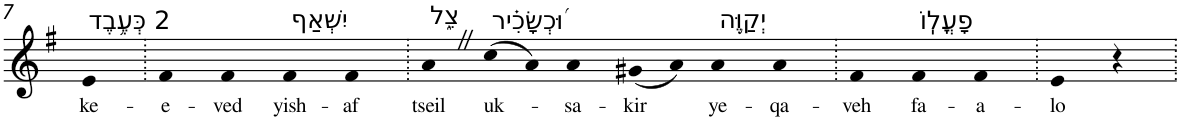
**kern	**text
*part1	*part1
*staff1	*staff1
*I"Piano	*
*I'Pno	*
!!LO:PB:g=z
*clefG2	*
*k[f#]	*
*G:	*
=7	=7
!LO:TX:a:t=2 כְּעֶ֥בֶד	!
!	!LO:LY:b
4e	ke-
=8.	=8.
!	!LO:LY:b
4f#	-e-
!	!LO:LY:b
4f#	-ved
!LO:TX:a:t=יִשְׁאַף	!
!	!LO:LY:b
4f#	yish-
!	!LO:LY:b
4f#	-af
=9.	=9.
!LO:TX:a:t=צֵ֑ל	!
!	!LO:LY:b
4aZ	tseil
!LO:TX:a:t=וּ֝כְשָׂכִ֗יר	!
!	!LO:LY:b
(8cc	uk-
8a)	.
!	!LO:LY:b
4a	-sa-
!	!LO:LY:b
(8g#X	-kir
8a)	.
!LO:TX:a:t=יְקַוֶּ֥ה	!
!	!LO:LY:b
4a	ye-
!	!LO:LY:b
4a	-qa-
=10.	=10.
!	!LO:LY:b
4f#	-veh
!LO:TX:a:t=פָעֳלֽוֹ	!
!	!LO:LY:b
4f#	fa-
!	!LO:LY:b
4f#	-a-
=11.	=11.
!	!LO:LY:b
4e	-lo
4r	.
=.	=.
*-	*-
